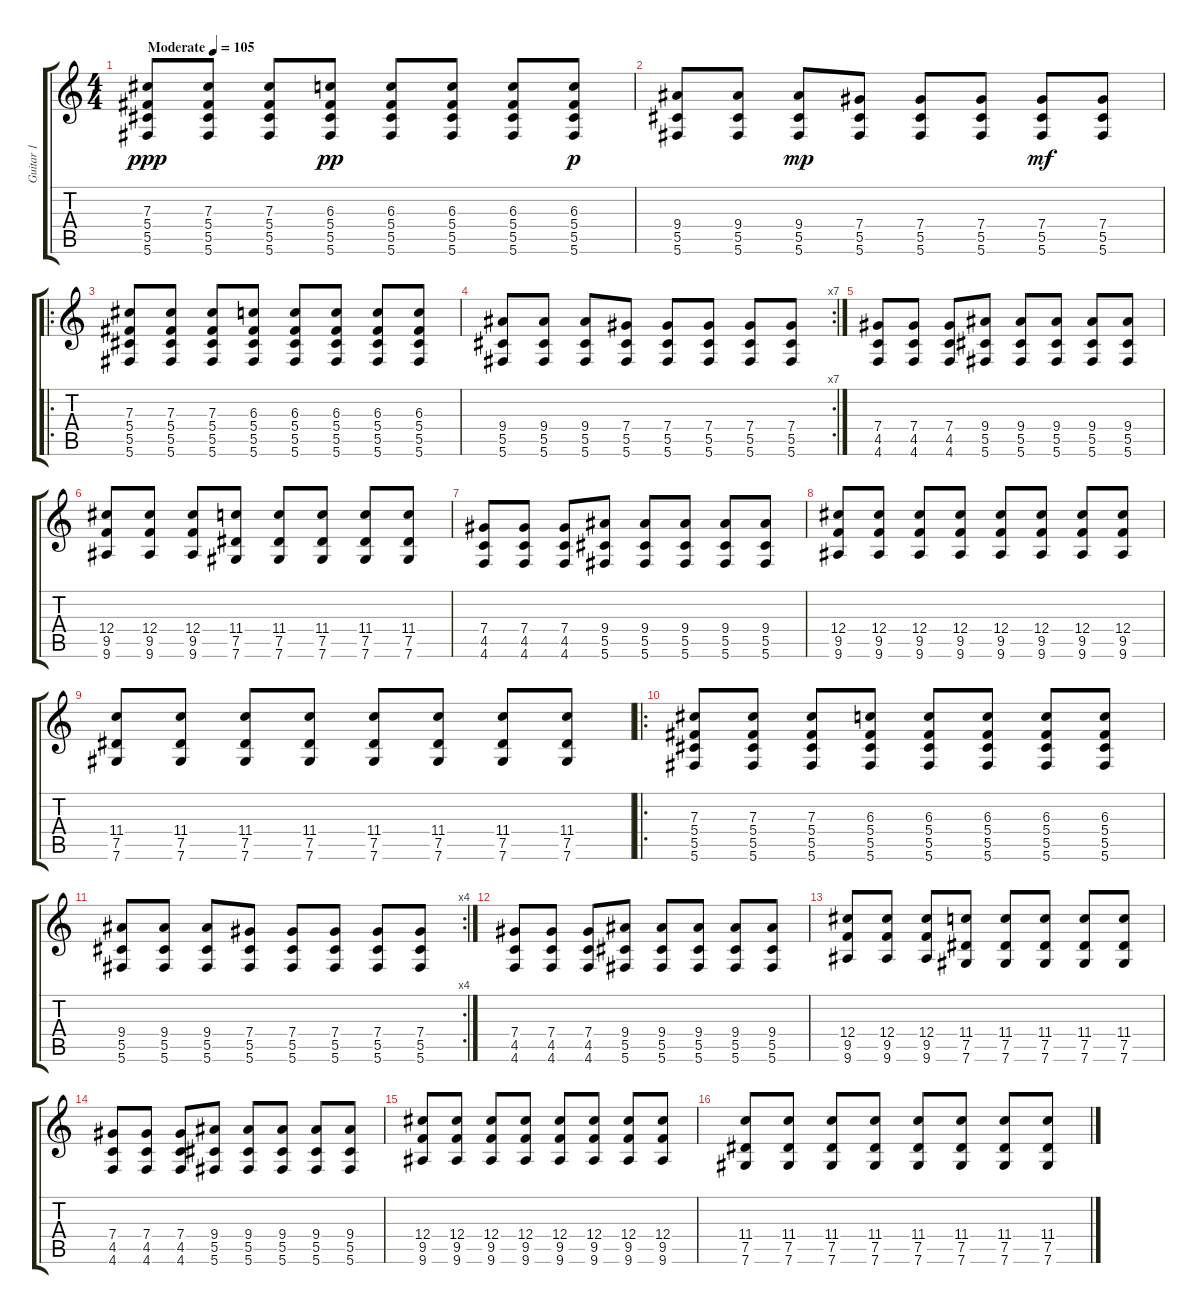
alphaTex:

\track ("Guitar 1" "Guitar 1") {instrument acousticguitarsteel}
\staff {score tabs}
\tuning (Eb4 Bb3 Gb3 Db3 Ab2 Db2) {hide}
\ts (4 4)
\tempo (105 "Moderate")
\clef g2
\ks c
(7.3 5.4 5.5 5.6).8{dy ppp instrument acousticguitarsteel} (7.3 5.4 5.5 5.6).8 (7.3 5.4 5.5 5.6).8 (6.3 5.4 5.5 5.6).8{dy pp} (6.3 5.4 5.5 5.6).8 (6.3 5.4 5.5 5.6).8 (6.3 5.4 5.5 5.6).8 (6.3 5.4 5.5 5.6).8{dy p} |
(9.4 5.5 5.6).8 (9.4 5.5 5.6).8 (9.4 5.5 5.6).8{dy mp} (7.4 5.5 5.6).8 (7.4 5.5 5.6).8 (7.4 5.5 5.6).8 (7.4 5.5 5.6).8{dy mf} (7.4 5.5 5.6).8 |
\ro
(7.3 5.4 5.5 5.6).8 (7.3 5.4 5.5 5.6).8 (7.3 5.4 5.5 5.6).8 (6.3 5.4 5.5 5.6).8 (6.3 5.4 5.5 5.6).8 (6.3 5.4 5.5 5.6).8 (6.3 5.4 5.5 5.6).8 (6.3 5.4 5.5 5.6).8 |
\rc 7
(9.4 5.5 5.6).8 (9.4 5.5 5.6).8 (9.4 5.5 5.6).8 (7.4 5.5 5.6).8 (7.4 5.5 5.6).8 (7.4 5.5 5.6).8 (7.4 5.5 5.6).8 (7.4 5.5 5.6).8 |
(7.4 4.5 4.6).8 (7.4 4.5 4.6).8 (7.4 4.5 4.6).8 (9.4 5.5 5.6).8 (9.4 5.5 5.6).8 (9.4 5.5 5.6).8 (9.4 5.5 5.6).8 (9.4 5.5 5.6).8 |
(12.4 9.5 9.6).8 (12.4 9.5 9.6).8 (12.4 9.5 9.6).8 (11.4 7.5 7.6).8 (11.4 7.5 7.6).8 (11.4 7.5 7.6).8 (11.4 7.5 7.6).8 (11.4 7.5 7.6).8 |
(7.4 4.5 4.6).8 (7.4 4.5 4.6).8 (7.4 4.5 4.6).8 (9.4 5.5 5.6).8 (9.4 5.5 5.6).8 (9.4 5.5 5.6).8 (9.4 5.5 5.6).8 (9.4 5.5 5.6).8 |
(12.4 9.5 9.6).8 (12.4 9.5 9.6).8 (12.4 9.5 9.6).8 (12.4 9.5 9.6).8 (12.4 9.5 9.6).8 (12.4 9.5 9.6).8 (12.4 9.5 9.6).8 (12.4 9.5 9.6).8 |
(11.4 7.5 7.6).8 (11.4 7.5 7.6).8 (11.4 7.5 7.6).8 (11.4 7.5 7.6).8 (11.4 7.5 7.6).8 (11.4 7.5 7.6).8 (11.4 7.5 7.6).8 (11.4 7.5 7.6).8 |
\ro
(7.3 5.4 5.5 5.6).8 (7.3 5.4 5.5 5.6).8 (7.3 5.4 5.5 5.6).8 (6.3 5.4 5.5 5.6).8 (6.3 5.4 5.5 5.6).8 (6.3 5.4 5.5 5.6).8 (6.3 5.4 5.5 5.6).8 (6.3 5.4 5.5 5.6).8 |
\rc 4
(9.4 5.5 5.6).8 (9.4 5.5 5.6).8 (9.4 5.5 5.6).8 (7.4 5.5 5.6).8 (7.4 5.5 5.6).8 (7.4 5.5 5.6).8 (7.4 5.5 5.6).8 (7.4 5.5 5.6).8 |
(7.4 4.5 4.6).8 (7.4 4.5 4.6).8 (7.4 4.5 4.6).8 (9.4 5.5 5.6).8 (9.4 5.5 5.6).8 (9.4 5.5 5.6).8 (9.4 5.5 5.6).8 (9.4 5.5 5.6).8 |
(12.4 9.5 9.6).8 (12.4 9.5 9.6).8 (12.4 9.5 9.6).8 (11.4 7.5 7.6).8 (11.4 7.5 7.6).8 (11.4 7.5 7.6).8 (11.4 7.5 7.6).8 (11.4 7.5 7.6).8 |
(7.4 4.5 4.6).8 (7.4 4.5 4.6).8 (7.4 4.5 4.6).8 (9.4 5.5 5.6).8 (9.4 5.5 5.6).8 (9.4 5.5 5.6).8 (9.4 5.5 5.6).8 (9.4 5.5 5.6).8 |
(12.4 9.5 9.6).8 (12.4 9.5 9.6).8 (12.4 9.5 9.6).8 (12.4 9.5 9.6).8 (12.4 9.5 9.6).8 (12.4 9.5 9.6).8 (12.4 9.5 9.6).8 (12.4 9.5 9.6).8 |
(11.4 7.5 7.6).8 (11.4 7.5 7.6).8 (11.4 7.5 7.6).8 (11.4 7.5 7.6).8 (11.4 7.5 7.6).8 (11.4 7.5 7.6).8 (11.4 7.5 7.6).8 (11.4 7.5 7.6).8
